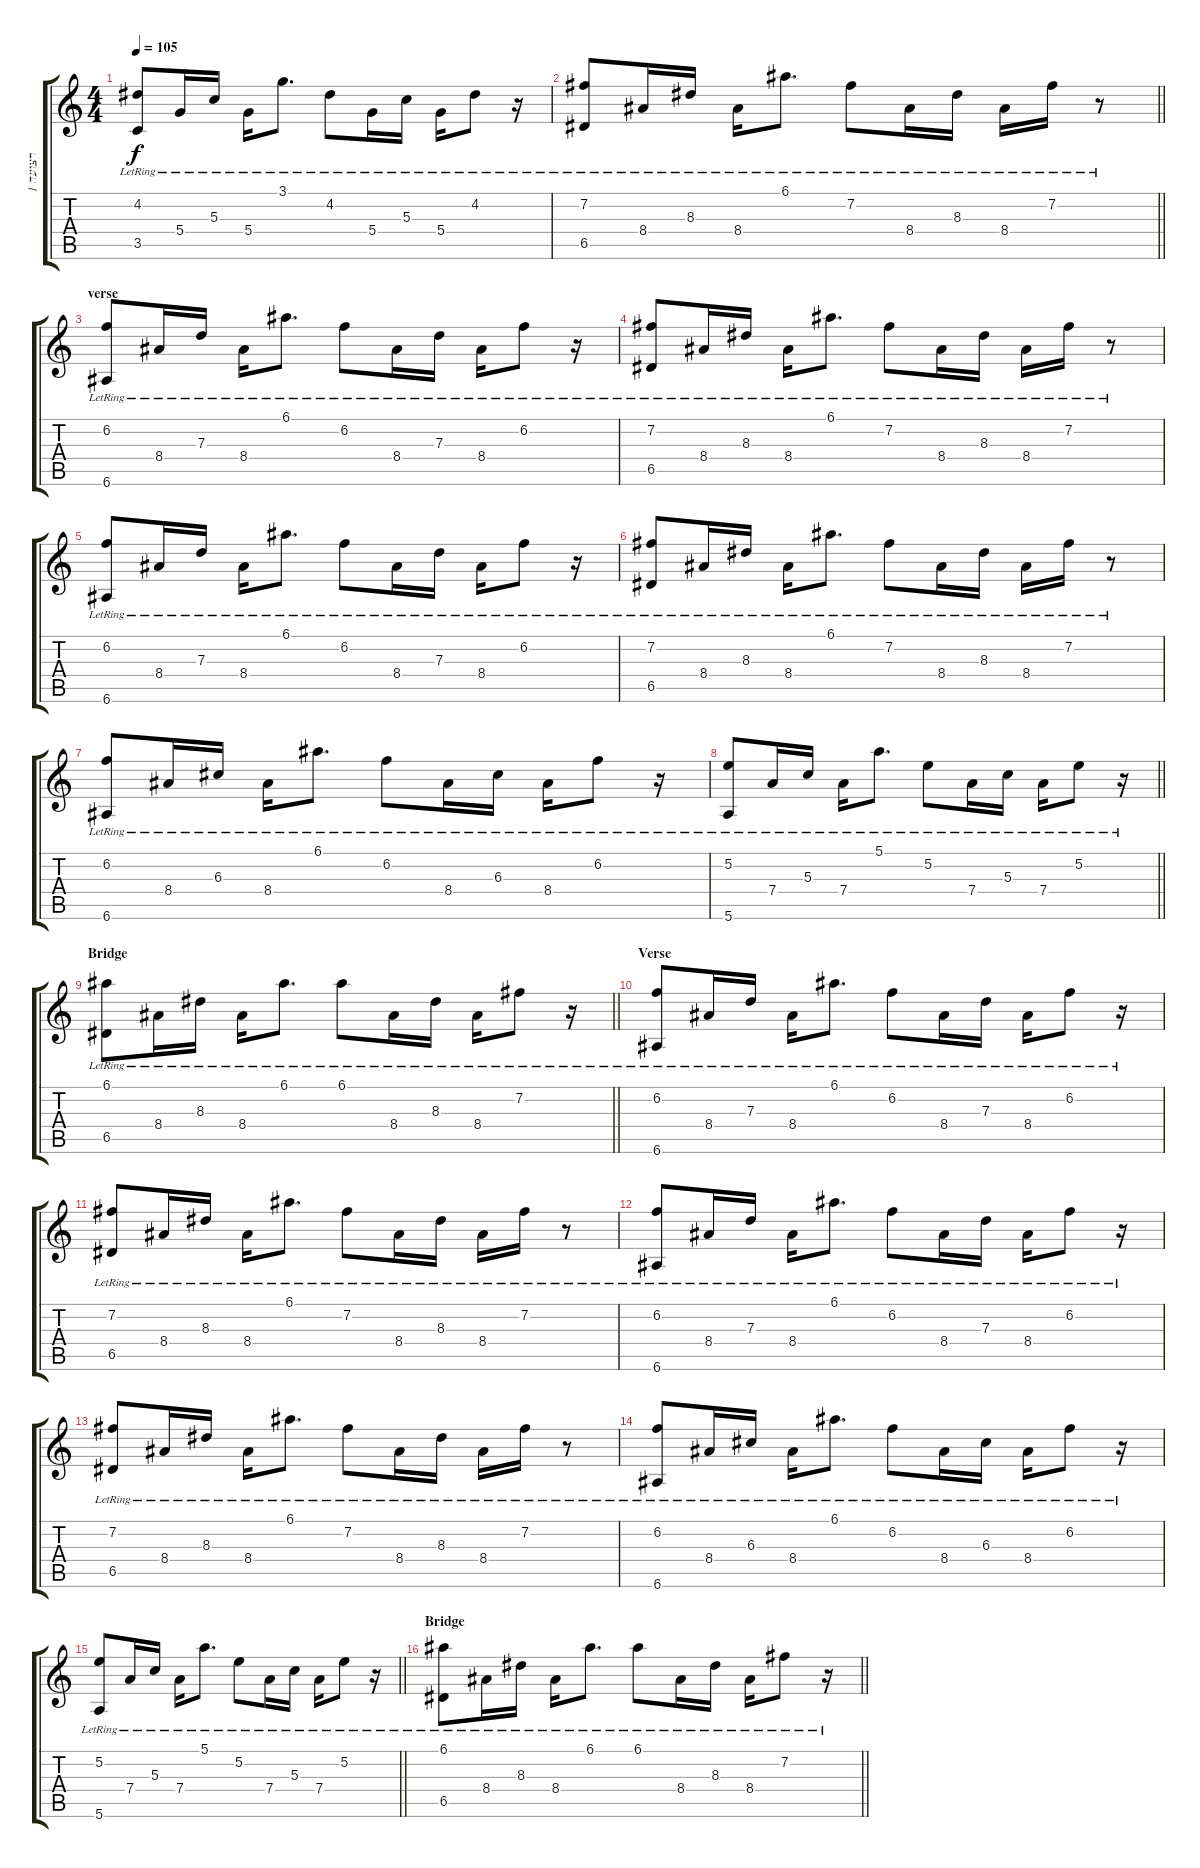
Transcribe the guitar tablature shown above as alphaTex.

\track ("רצועה 1" "רצועה 1") {instrument acousticguitarnylon}
\staff {score tabs}
\tuning (E4 B3 G3 D3 A2 E2) {hide}
\ts (4 4)
\tempo 105
\clef g2
\ks c
(4.2{lr} 3.5{lr}).8{dy f} 5.4{lr}.16 5.3{lr}.16 5.4{lr}.16 3.1{lr}.8{d} 4.2{lr}.8 5.4{lr}.16 5.3{lr}.16 5.4{lr}.16 4.2{lr}.8 r.16 |
\barLineRight lightlight
(7.2{lr} 6.5{lr}).8 8.4{lr}.16 8.3{lr}.16 8.4{lr}.16 6.1{lr}.8{d} 7.2{lr}.8 8.4{lr}.16 8.3{lr}.16 8.4{lr}.16 7.2{lr}.16 r.8 |
\section ("" "verse")
(6.2{lr} 6.6{lr}).8 8.4{lr}.16 7.3{lr}.16 8.4{lr}.16 6.1{lr}.8{d} 6.2{lr}.8 8.4{lr}.16 7.3{lr}.16 8.4{lr}.16 6.2{lr}.8 r.16 |
(7.2{lr} 6.5{lr}).8 8.4{lr}.16 8.3{lr}.16 8.4{lr}.16 6.1{lr}.8{d} 7.2{lr}.8 8.4{lr}.16 8.3{lr}.16 8.4{lr}.16 7.2{lr}.16 r.8 |
(6.2{lr} 6.6{lr}).8 8.4{lr}.16 7.3{lr}.16 8.4{lr}.16 6.1{lr}.8{d} 6.2{lr}.8 8.4{lr}.16 7.3{lr}.16 8.4{lr}.16 6.2{lr}.8 r.16 |
(7.2{lr} 6.5{lr}).8 8.4{lr}.16 8.3{lr}.16 8.4{lr}.16 6.1{lr}.8{d} 7.2{lr}.8 8.4{lr}.16 8.3{lr}.16 8.4{lr}.16 7.2{lr}.16 r.8 |
(6.2{lr} 6.6{lr}).8 8.4{lr}.16 6.3{lr}.16 8.4{lr}.16 6.1{lr}.8{d} 6.2{lr}.8 8.4{lr}.16 6.3{lr}.16 8.4{lr}.16 6.2{lr}.8 r.16 |
\barLineRight lightlight
(5.2{lr} 5.6{lr}).8 7.4{lr}.16 5.3{lr}.16 7.4{lr}.16 5.1{lr}.8{d} 5.2{lr}.8 7.4{lr}.16 5.3{lr}.16 7.4{lr}.16 5.2{lr}.8 r.16 |
\section ("" "Bridge")
\barLineRight lightlight
(6.1{lr} 6.5{lr}).8 8.4{lr}.16 8.3{lr}.16 8.4{lr}.16 6.1{lr}.8{d} 6.1{lr}.8 8.4{lr}.16 8.3{lr}.16 8.4{lr}.16 7.2{lr}.8 r.16 |
\section ("" "Verse")
(6.2{lr} 6.6{lr}).8 8.4{lr}.16 7.3{lr}.16 8.4{lr}.16 6.1{lr}.8{d} 6.2{lr}.8 8.4{lr}.16 7.3{lr}.16 8.4{lr}.16 6.2{lr}.8 r.16 |
(7.2{lr} 6.5{lr}).8 8.4{lr}.16 8.3{lr}.16 8.4{lr}.16 6.1{lr}.8{d} 7.2{lr}.8 8.4{lr}.16 8.3{lr}.16 8.4{lr}.16 7.2{lr}.16 r.8 |
(6.2{lr} 6.6{lr}).8 8.4{lr}.16 7.3{lr}.16 8.4{lr}.16 6.1{lr}.8{d} 6.2{lr}.8 8.4{lr}.16 7.3{lr}.16 8.4{lr}.16 6.2{lr}.8 r.16 |
(7.2{lr} 6.5{lr}).8 8.4{lr}.16 8.3{lr}.16 8.4{lr}.16 6.1{lr}.8{d} 7.2{lr}.8 8.4{lr}.16 8.3{lr}.16 8.4{lr}.16 7.2{lr}.16 r.8 |
(6.2{lr} 6.6{lr}).8 8.4{lr}.16 6.3{lr}.16 8.4{lr}.16 6.1{lr}.8{d} 6.2{lr}.8 8.4{lr}.16 6.3{lr}.16 8.4{lr}.16 6.2{lr}.8 r.16 |
\barLineRight lightlight
(5.2{lr} 5.6{lr}).8 7.4{lr}.16 5.3{lr}.16 7.4{lr}.16 5.1{lr}.8{d} 5.2{lr}.8 7.4{lr}.16 5.3{lr}.16 7.4{lr}.16 5.2{lr}.8 r.16 |
\section ("" "Bridge")
\barLineRight lightlight
(6.1{lr} 6.5{lr}).8 8.4{lr}.16 8.3{lr}.16 8.4{lr}.16 6.1{lr}.8{d} 6.1{lr}.8 8.4{lr}.16 8.3{lr}.16 8.4{lr}.16 7.2{lr}.8 r.16
